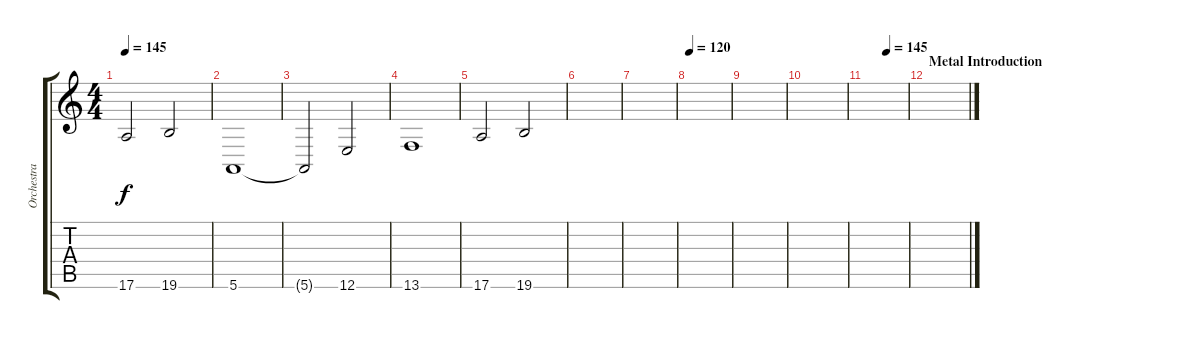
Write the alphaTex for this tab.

\track ("Orchestra - Bassoon" "Orchestra ") {instrument bassoon}
\staff {score tabs}
\tuning (E4 B3 G3 D3 A2 E2) {hide}
\ts (4 4)
\tempo 145
\clef g2
\ks c
17.6.2{dy f} 19.6.2 |
5.6.1{volume 10 balance 8 instrument bassoon} |
5.6{t}.2 12.6.2 |
13.6.1 |
17.6.2 19.6.2 |
|
|
\tempo 120
|
|
|
\tempo (145 0.5)
|
\section ("" "Metal Introduction")
